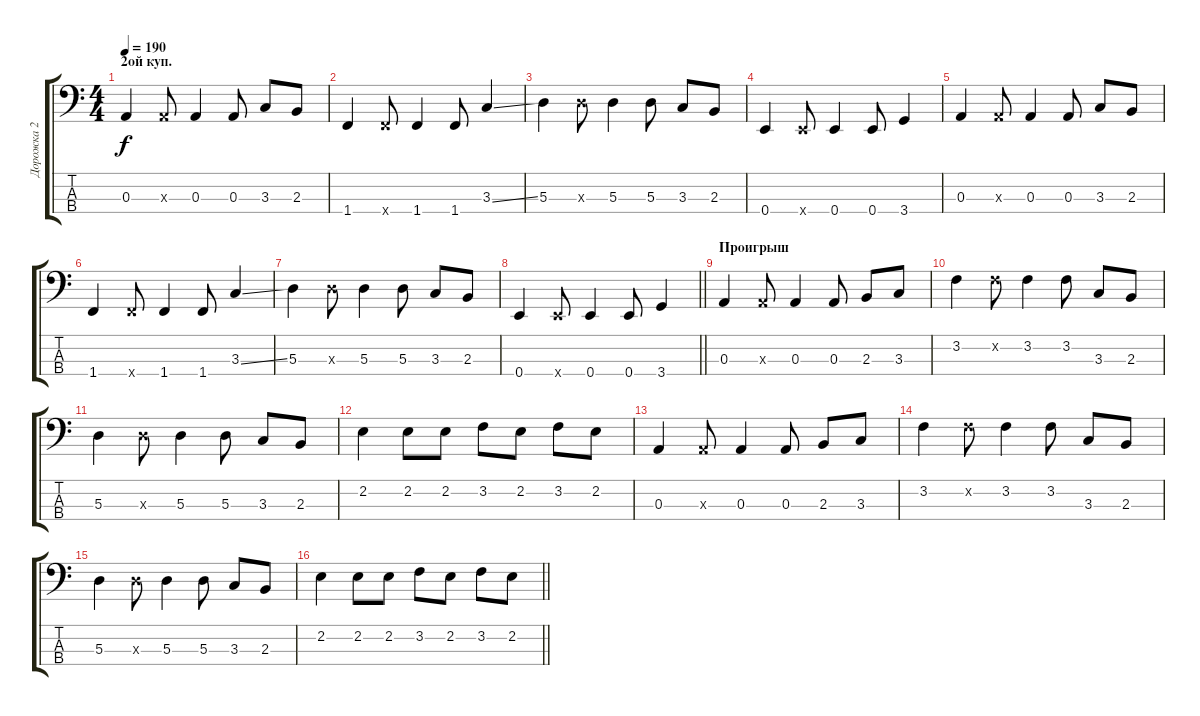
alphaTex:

\track ("Дорожка 2" "Дорожка 2") {instrument electricbasspick}
\staff {score tabs}
\tuning (G2 D2 A1 E1) {hide}
\ts (4 4)
\section ("" "2ой куп.")
\tempo 190
\clef f4
\ks c
0.3.4{dy f} 0.3{x}.8 0.3.4 0.3.8 3.3.8 2.3.8 |
1.4.4 1.4{x}.8 1.4.4 1.4.8 3.3{ss}.4 |
5.3.4 5.3{x}.8 5.3.4 5.3.8 3.3.8 2.3.8 |
0.4.4 0.4{x}.8 0.4.4 0.4.8 3.4.4 |
0.3.4 0.3{x}.8 0.3.4 0.3.8 3.3.8 2.3.8 |
1.4.4 1.4{x}.8 1.4.4 1.4.8 3.3{ss}.4 |
5.3.4 5.3{x}.8 5.3.4 5.3.8 3.3.8 2.3.8 |
\barLineRight lightlight
0.4.4 0.4{x}.8 0.4.4 0.4.8 3.4.4 |
\section ("" "Проигрыш")
0.3.4 0.3{x}.8 0.3.4 0.3.8 2.3.8 3.3.8 |
3.2.4 3.2{x}.8 3.2.4 3.2.8 3.3.8 2.3.8 |
5.3.4 5.3{x}.8 5.3.4 5.3.8 3.3.8 2.3.8 |
2.2.4 2.2.8 2.2.8 3.2.8 2.2.8 3.2.8 2.2.8 |
0.3.4 0.3{x}.8 0.3.4 0.3.8 2.3.8 3.3.8 |
3.2.4 3.2{x}.8 3.2.4 3.2.8 3.3.8 2.3.8 |
5.3.4 5.3{x}.8 5.3.4 5.3.8 3.3.8 2.3.8 |
\barLineRight lightlight
2.2.4 2.2.8 2.2.8 3.2.8 2.2.8 3.2.8 2.2.8
